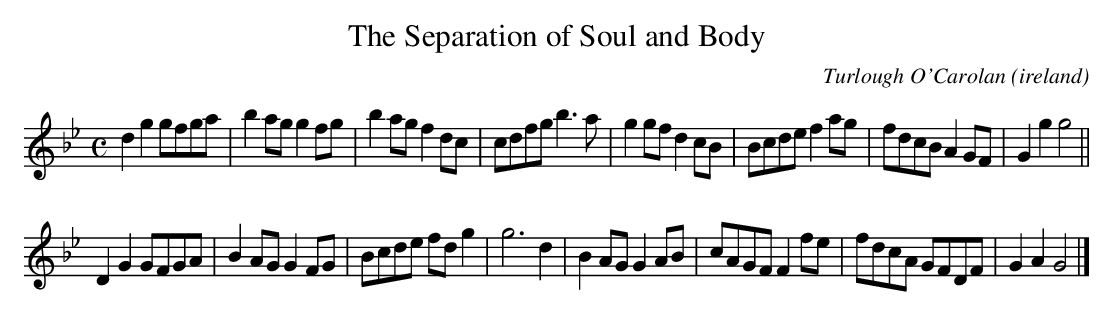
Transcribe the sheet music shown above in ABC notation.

X:1
T:Separation of Soul and Body, The
O:ireland
M:C
C:Turlough O'Carolan
K:Gm
d2g2 gfga|b2ag g2fg|b2ag f2dc|cdfg b3a|\
g2gf d2cB|Bcde f2ag|fdcB A2GF|G2g2 g4||
D2G2 GFGA|B2AG G2FG|Bcde fdg2|g6 d2|\
B2AG G2AB|cAGF F2fe|fdcA GFDF|G2A2 G4|]
